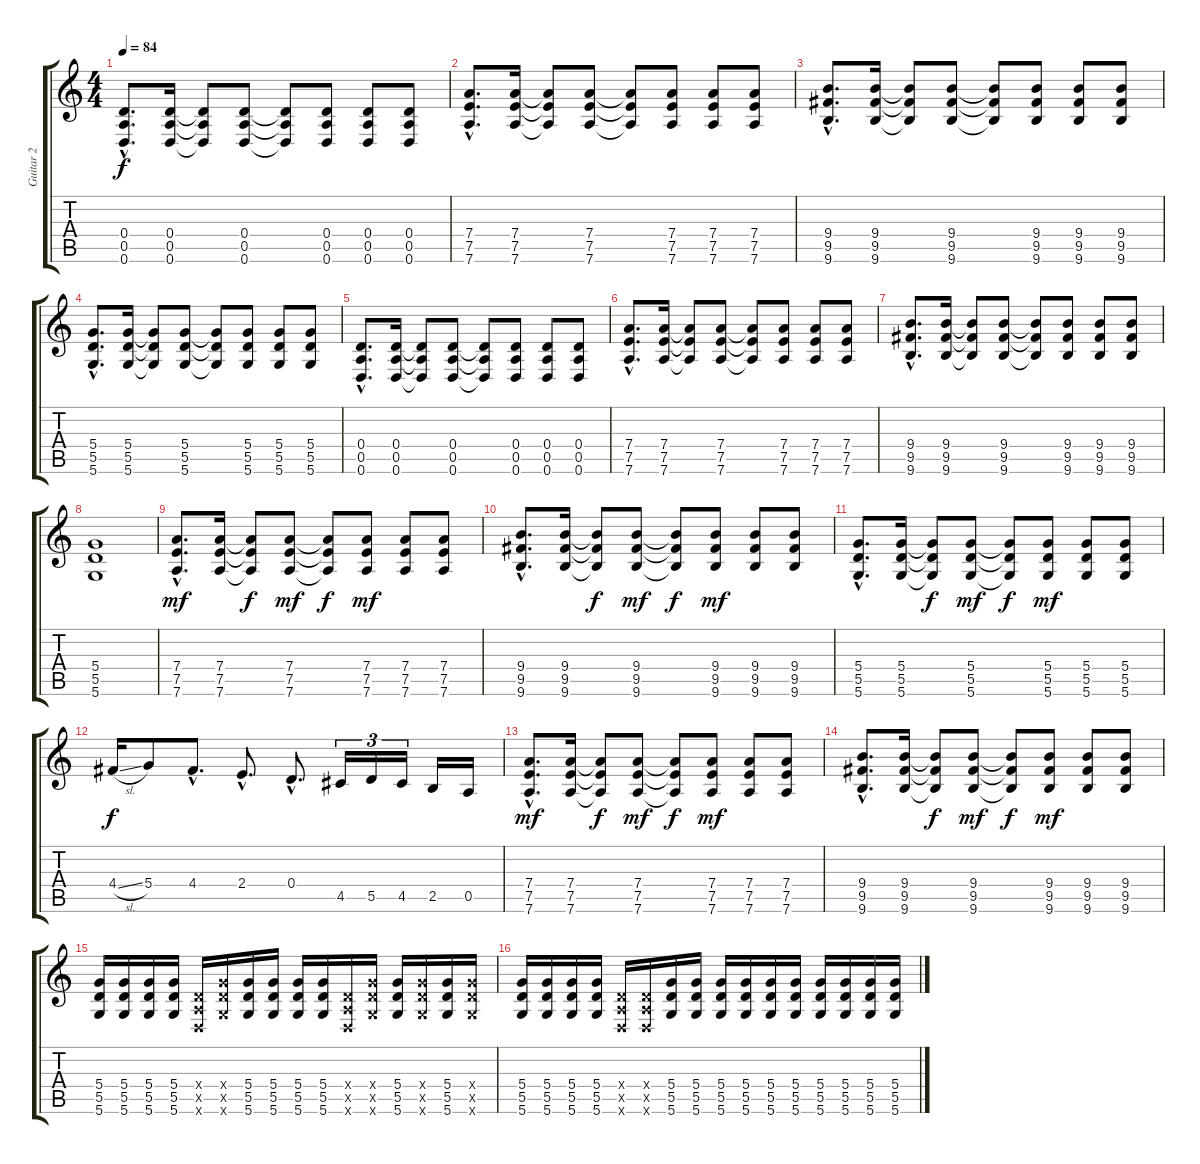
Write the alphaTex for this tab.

\track ("Guitar 2" "Guitar 2") {instrument overdrivenguitar}
\staff {score tabs}
\tuning (E4 B3 G3 D3 A2 D2) {hide}
\ts (4 4)
\tempo 84
\clef g2
\ks c
(0.4{hac} 0.5{hac} 0.6{hac}).8{d dy f instrument overdrivenguitar} (0.4 0.5 0.6).16 (0.4{t} 0.5{t} 0.6{t}).8 (0.4 0.5 0.6).8 (0.4{t} 0.5{t} 0.6{t}).8 (0.4 0.5 0.6).8 (0.4 0.5 0.6).8 (0.4 0.5 0.6).8 |
(7.4{hac} 7.5{hac} 7.6{hac}).8{d} (7.4 7.5 7.6).16 (7.4{t} 7.5{t} 7.6{t}).8 (7.4 7.5 7.6).8 (7.4{t} 7.5{t} 7.6{t}).8 (7.4 7.5 7.6).8 (7.4 7.5 7.6).8 (7.4 7.5 7.6).8 |
(9.4{hac} 9.5{hac} 9.6{hac}).8{d} (9.4 9.5 9.6).16 (9.4{t} 9.5{t} 9.6{t}).8 (9.4 9.5 9.6).8 (9.4{t} 9.5{t} 9.6{t}).8 (9.4 9.5 9.6).8 (9.4 9.5 9.6).8 (9.4 9.5 9.6).8 |
(5.4{hac} 5.5{hac} 5.6{hac}).8{d} (5.4 5.5 5.6).16 (5.4{t} 5.5{t} 5.6{t}).8 (5.4 5.5 5.6).8 (5.4{t} 5.5{t} 5.6{t}).8 (5.4 5.5 5.6).8 (5.4 5.5 5.6).8 (5.4 5.5 5.6).8 |
(0.4{hac} 0.5{hac} 0.6{hac}).8{d} (0.4 0.5 0.6).16 (0.4{t} 0.5{t} 0.6{t}).8 (0.4 0.5 0.6).8 (0.4{t} 0.5{t} 0.6{t}).8 (0.4 0.5 0.6).8 (0.4 0.5 0.6).8 (0.4 0.5 0.6).8 |
(7.4{hac} 7.5{hac} 7.6{hac}).8{d} (7.4 7.5 7.6).16 (7.4{t} 7.5{t} 7.6{t}).8 (7.4 7.5 7.6).8 (7.4{t} 7.5{t} 7.6{t}).8 (7.4 7.5 7.6).8 (7.4 7.5 7.6).8 (7.4 7.5 7.6).8 |
(9.4{hac} 9.5{hac} 9.6{hac}).8{d} (9.4 9.5 9.6).16 (9.4{t} 9.5{t} 9.6{t}).8 (9.4 9.5 9.6).8 (9.4{t} 9.5{t} 9.6{t}).8 (9.4 9.5 9.6).8 (9.4 9.5 9.6).8 (9.4 9.5 9.6).8 |
(5.4 5.5 5.6).1 |
(7.4{hac} 7.5{hac} 7.6{hac}).8{d dy mf} (7.4 7.5 7.6).16 (7.4{t} 7.5{t} 7.6{t}).8{dy f} (7.4 7.5 7.6).8{dy mf} (7.4{t} 7.5{t} 7.6{t}).8{dy f} (7.4 7.5 7.6).8{dy mf} (7.4 7.5 7.6).8 (7.4 7.5 7.6).8 |
(9.4{hac} 9.5{hac} 9.6{hac}).8{d} (9.4 9.5 9.6).16 (9.4{t} 9.5{t} 9.6{t}).8{dy f} (9.4 9.5 9.6).8{dy mf} (9.4{t} 9.5{t} 9.6{t}).8{dy f} (9.4 9.5 9.6).8{dy mf} (9.4 9.5 9.6).8 (9.4 9.5 9.6).8 |
(5.4{hac} 5.5{hac} 5.6{hac}).8{d} (5.4 5.5 5.6).16 (5.4{t} 5.5{t} 5.6{t}).8{dy f} (5.4 5.5 5.6).8{dy mf} (5.4{t} 5.5{t} 5.6{t}).8{dy f} (5.4 5.5 5.6).8{dy mf} (5.4 5.5 5.6).8 (5.4 5.5 5.6).8 |
4.4{sl}.16{dy f} 5.4.8 4.4{hac}.8{d} 2.4{hac}.8{d} 0.4{hac}.8{d} 4.5.16{tu (3 2)} 5.5.16{tu (3 2)} 4.5.16{tu (3 2)} 2.5.16 0.5.16 |
(7.4{hac} 7.5{hac} 7.6{hac}).8{d dy mf} (7.4 7.5 7.6).16 (7.4{t} 7.5{t} 7.6{t}).8{dy f} (7.4 7.5 7.6).8{dy mf} (7.4{t} 7.5{t} 7.6{t}).8{dy f} (7.4 7.5 7.6).8{dy mf} (7.4 7.5 7.6).8 (7.4 7.5 7.6).8 |
(9.4{hac} 9.5{hac} 9.6{hac}).8{d} (9.4 9.5 9.6).16 (9.4{t} 9.5{t} 9.6{t}).8{dy f} (9.4 9.5 9.6).8{dy mf} (9.4{t} 9.5{t} 9.6{t}).8{dy f} (9.4 9.5 9.6).8{dy mf} (9.4 9.5 9.6).8 (9.4 9.5 9.6).8 |
(5.4 5.5 5.6).16 (5.4 5.5 5.6).16 (5.4 5.5 5.6).16 (5.4 5.5 5.6).16 (0.4{x} 0.5{x} 0.6{x}).16 (5.4{x} 5.5{x} 5.6{x}).16 (5.4 5.5 5.6).16 (5.4 5.5 5.6).16 (5.4 5.5 5.6).16 (5.4 5.5 5.6).16 (0.4{x} 0.5{x} 0.6{x}).16 (5.4{x} 5.5{x} 5.6{x}).16 (5.4 5.5 5.6).16 (5.4{x} 5.5{x} 5.6{x}).16 (5.4 5.5 5.6).16 (5.4{x} 5.5{x} 5.6{x}).16 |
(5.4 5.5 5.6).16 (5.4 5.5 5.6).16 (5.4 5.5 5.6).16 (5.4 5.5 5.6).16 (0.4{x} 0.5{x} 0.6{x}).16 (0.4{x} 0.5{x} 0.6{x}).16 (5.4 5.5 5.6).16 (5.4 5.5 5.6).16 (5.4 5.5 5.6).16 (5.4 5.5 5.6).16 (5.4 5.5 5.6).16 (5.4 5.5 5.6).16 (5.4 5.5 5.6).16 (5.4 5.5 5.6).16 (5.4 5.5 5.6).16 (5.4 5.5 5.6).16
